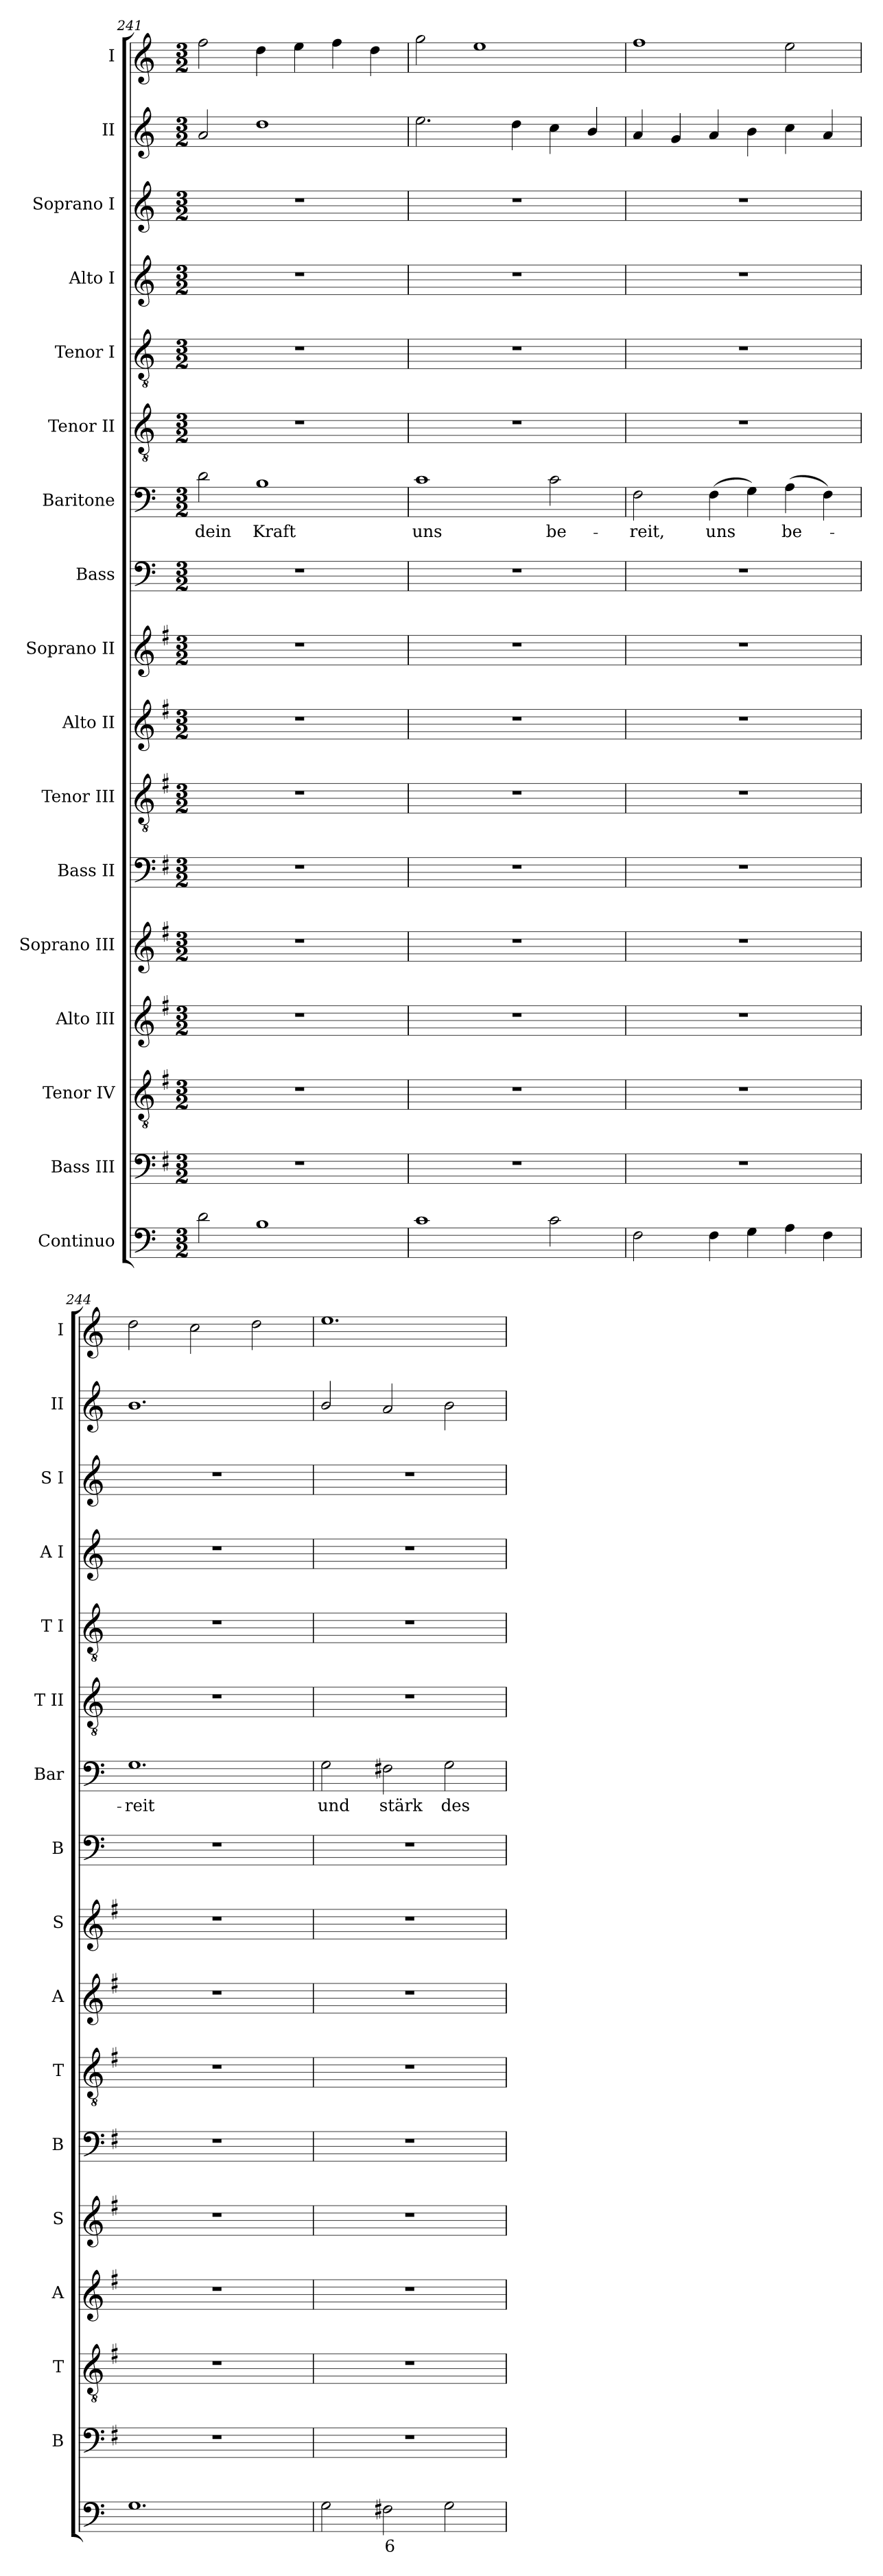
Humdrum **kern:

**kern	**text	**kern	**kern	**kern	**kern	**kern	**kern	**kern	**kern	**kern	**kern	**text	**kern	**kern	**kern	**kern	**kern	**kern
*part17	*part17	*part16	*part15	*part14	*part13	*part12	*part11	*part10	*part9	*part8	*part7	*part7	*part6	*part5	*part4	*part3	*part2	*part1
*staff17	*staff17	*staff16	*staff15	*staff14	*staff13	*staff12	*staff11	*staff10	*staff9	*staff8	*staff7	*staff7	*staff6	*staff5	*staff4	*staff3	*staff2	*staff1
*I"Continuo	*	*I"Bass III	*I"Tenor IV	*I"Alto III	*I"Soprano III	*I"Bass II	*I"Tenor III	*I"Alto II	*I"Soprano II	*I"Bass	*I"Baritone	*	*I"Tenor II	*I"Tenor I	*I"Alto I	*I"Soprano I	*I"II	*I"I
*	*	*I'B	*I'T	*I'A	*I'S	*I'B	*I'T	*I'A	*I'S	*I'B	*I'Bar	*	*I'T II	*I'T I	*I'A I	*I'S I	*I'II	*I'I
*clefF4	*	*clefF4	*clefGv2	*clefG2	*clefG2	*clefF4	*clefGv2	*clefG2	*clefG2	*clefF4	*clefF4	*	*clefGv2	*clefGv2	*clefG2	*clefG2	*clefG2	*clefG2
*	*	*ITrd4c7	*ITrd4c7	*ITrd4c7	*ITrd4c7	*ITrd4c7	*ITrd4c7	*ITrd4c7	*ITrd4c7	*	*	*	*	*	*	*	*	*
*k[]	*	*k[]	*k[]	*k[]	*k[]	*k[]	*k[]	*k[]	*k[]	*k[]	*k[]	*	*k[]	*k[]	*k[]	*k[]	*k[]	*k[]
*C:	*	*C:	*C:	*C:	*C:	*C:	*C:	*C:	*C:	*C:	*C:	*	*C:	*C:	*C:	*C:	*C:	*C:
*M3/2	*	*M3/2	*M3/2	*M3/2	*M3/2	*M3/2	*M3/2	*M3/2	*M3/2	*M3/2	*M3/2	*	*M3/2	*M3/2	*M3/2	*M3/2	*M3/2	*M3/2
=241	=241	=241	=241	=241	=241	=241	=241	=241	=241	=241	=241	=241	=241	=241	=241	=241	=241	=241
!	!	!	!	!	!	!	!	!	!	!LO:N:vis=1	!	!LO:LY:b	!LO:N:vis=1	!LO:N:vis=1	!LO:N:vis=1	!LO:N:vis=1	!	!
2d	.	1.r	1.r	1.r	1.r	1.r	1.r	1.r	1.r	1.r	2d	dein	1.r	1.r	1.r	1.r	2a	2ff
!	!	!	!	!	!	!	!	!	!	!	!	!LO:LY:b	!	!	!	!	!	!
1B	.	.	.	.	.	.	.	.	.	.	1B	Kraft	.	.	.	.	1dd	4dd
.	.	.	.	.	.	.	.	.	.	.	.	.	.	.	.	.	.	4ee
.	.	.	.	.	.	.	.	.	.	.	.	.	.	.	.	.	.	4ff
.	.	.	.	.	.	.	.	.	.	.	.	.	.	.	.	.	.	4dd
=242	=242	=242	=242	=242	=242	=242	=242	=242	=242	=242	=242	=242	=242	=242	=242	=242	=242	=242
!	!	!	!	!	!	!	!	!	!	!LO:N:vis=1	!	!LO:LY:b	!LO:N:vis=1	!LO:N:vis=1	!LO:N:vis=1	!LO:N:vis=1	!	!
1c	.	1.r	1.r	1.r	1.r	1.r	1.r	1.r	1.r	1.r	1c	uns	1.r	1.r	1.r	1.r	2.ee	2gg
.	.	.	.	.	.	.	.	.	.	.	.	.	.	.	.	.	.	1ee
.	.	.	.	.	.	.	.	.	.	.	.	.	.	.	.	.	4dd	.
!	!	!	!	!	!	!	!	!	!	!	!	!LO:LY:b	!	!	!	!	!	!
2c	.	.	.	.	.	.	.	.	.	.	2c	be-	.	.	.	.	4cc	.
.	.	.	.	.	.	.	.	.	.	.	.	.	.	.	.	.	4b/	.
=243	=243	=243	=243	=243	=243	=243	=243	=243	=243	=243	=243	=243	=243	=243	=243	=243	=243	=243
!	!	!	!	!	!	!	!	!	!	!LO:N:vis=1	!	!LO:LY:b	!LO:N:vis=1	!LO:N:vis=1	!LO:N:vis=1	!LO:N:vis=1	!	!
2F	.	1.r	1.r	1.r	1.r	1.r	1.r	1.r	1.r	1.r	2F	-reit,	1.r	1.r	1.r	1.r	4a	1ff
.	.	.	.	.	.	.	.	.	.	.	.	.	.	.	.	.	4g	.
!	!	!	!	!	!	!	!	!	!	!	!	!LO:LY:b	!	!	!	!	!	!
4F	.	.	.	.	.	.	.	.	.	.	(>4F	uns	.	.	.	.	4a	.
4G	.	.	.	.	.	.	.	.	.	.	4G)	.	.	.	.	.	4b	.
!	!	!	!	!	!	!	!	!	!	!	!	!LO:LY:b	!	!	!	!	!	!
4A	.	.	.	.	.	.	.	.	.	.	(>4A	be-	.	.	.	.	4cc	2ee
4F	.	.	.	.	.	.	.	.	.	.	4F)	.	.	.	.	.	4a	.
=244	=244	=244	=244	=244	=244	=244	=244	=244	=244	=244	=244	=244	=244	=244	=244	=244	=244	=244
!	!	!	!	!	!	!	!	!	!	!LO:N:vis=1	!	!LO:LY:b	!LO:N:vis=1	!LO:N:vis=1	!LO:N:vis=1	!LO:N:vis=1	!	!
1.G	.	1.r	1.r	1.r	1.r	1.r	1.r	1.r	1.r	1.r	1.G	reit	1.r	1.r	1.r	1.r	1.b	2dd
.	.	.	.	.	.	.	.	.	.	.	.	.	.	.	.	.	.	2cc
.	.	.	.	.	.	.	.	.	.	.	.	.	.	.	.	.	.	2dd
=245	=245	=245	=245	=245	=245	=245	=245	=245	=245	=245	=245	=245	=245	=245	=245	=245	=245	=245
!	!	!	!	!	!	!	!	!	!	!LO:N:vis=1	!	!LO:LY:b	!LO:N:vis=1	!LO:N:vis=1	!LO:N:vis=1	!LO:N:vis=1	!	!
2G	.	1.r	1.r	1.r	1.r	1.r	1.r	1.r	1.r	1.r	2G	und	1.r	1.r	1.r	1.r	2b/	1.ee
!	!LO:LY:b	!	!	!	!	!	!	!	!	!	!	!LO:LY:b	!	!	!	!	!	!
2F#X	6	.	.	.	.	.	.	.	.	.	2F#X	stärk	.	.	.	.	2a	.
!	!	!	!	!	!	!	!	!	!	!	!	!LO:LY:b	!	!	!	!	!	!
2G	.	.	.	.	.	.	.	.	.	.	2G	des	.	.	.	.	2b	.
=	=	=	=	=	=	=	=	=	=	=	=	=	=	=	=	=	=	=
*-	*-	*-	*-	*-	*-	*-	*-	*-	*-	*-	*-	*-	*-	*-	*-	*-	*-	*-
